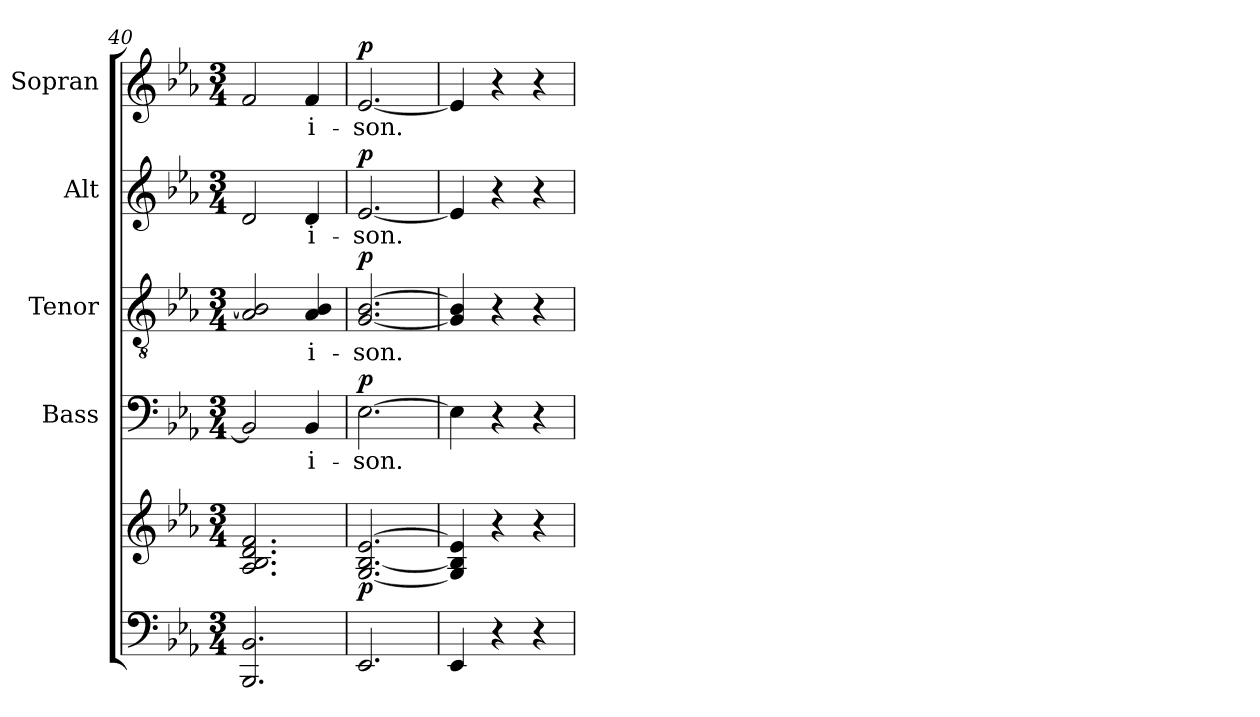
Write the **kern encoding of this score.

**kern	**kern	**dynam	**kern	**text	**dynam	**kern	**text	**dynam	**kern	**text	**dynam	**kern	**text	**dynam
*part5	*part5	*part5	*part4	*part4	*part4	*part3	*part3	*part3	*part2	*part2	*part2	*part1	*part1	*part1
*staff6	*staff5	*staff5/6	*staff4	*staff4	*staff4	*staff3	*staff3	*staff3	*staff2	*staff2	*staff2	*staff1	*staff1	*staff1
*	*	*	*I"Bass	*	*	*I"Tenor	*	*	*I"Alt	*	*	*I"Sopran	*	*
*	*	*	*I'B.	*	*	*I'T.	*	*	*I'A.	*	*	*I'S.	*	*
*clefF4	*clefG2	*	*clefF4	*	*	*clefGv2	*	*	*clefG2	*	*	*clefG2	*	*
*k[b-e-a-]	*k[b-e-a-]	*	*k[b-e-a-]	*	*	*k[b-e-a-]	*	*	*k[b-e-a-]	*	*	*k[b-e-a-]	*	*
*E-:	*E-:	*	*E-:	*	*	*E-:	*	*	*E-:	*	*	*E-:	*	*
*M3/4	*M3/4	*	*M3/4	*	*	*M3/4	*	*	*M3/4	*	*	*M3/4	*	*
=40	=40	=40	=40	=40	=40	=40	=40	=40	=40	=40	=40	=40	=40	=40
2.BBB-/ 2.BB-/	2.A-/ 2.B-/ 2.d/ 2.f/	.	2BB-/]	.	.	2A-/ 2B-/]	.	.	2d/	.	.	2f/	.	.
!	!	!	!	!LO:LY:b	!	!	!LO:LY:b	!	!	!LO:LY:b	!	!	!LO:LY:b	!
.	.	.	4BB-/	-i-	.	4A-/ 4B-/	-i-	.	4d/	-i-	.	4f/	-i-	.
=41	=41	=41	=41	=41	=41	=41	=41	=41	=41	=41	=41	=41	=41	=41
!	!	!LO:DY:b	!	!LO:LY:b	!LO:DY:a	!	!LO:LY:b	!LO:DY:a	!	!LO:LY:b	!LO:DY:a	!	!LO:LY:b	!LO:DY:a
2.EE-/	[2.G/ [2.B-/ [2.e-/	p	[2.E-\	-son.	p	[2.G/ [2.B-/	-son.	p	[2.e-/	-son.	p	[2.e-/	-son.	p
=42	=42	=42	=42	=42	=42	=42	=42	=42	=42	=42	=42	=42	=42	=42
4EE-/	4G/] 4B-/] 4e-/]	.	4E-\]	.	.	4G/] 4B-/]	.	.	4e-/]	.	.	4e-/]	.	.
4r	4r	.	4r	.	.	4r	.	.	4r	.	.	4r	.	.
4r	4r	.	4r	.	.	4r	.	.	4r	.	.	4r	.	.
=	=	=	=	=	=	=	=	=	=	=	=	=	=	=
*-	*-	*-	*-	*-	*-	*-	*-	*-	*-	*-	*-	*-	*-	*-
